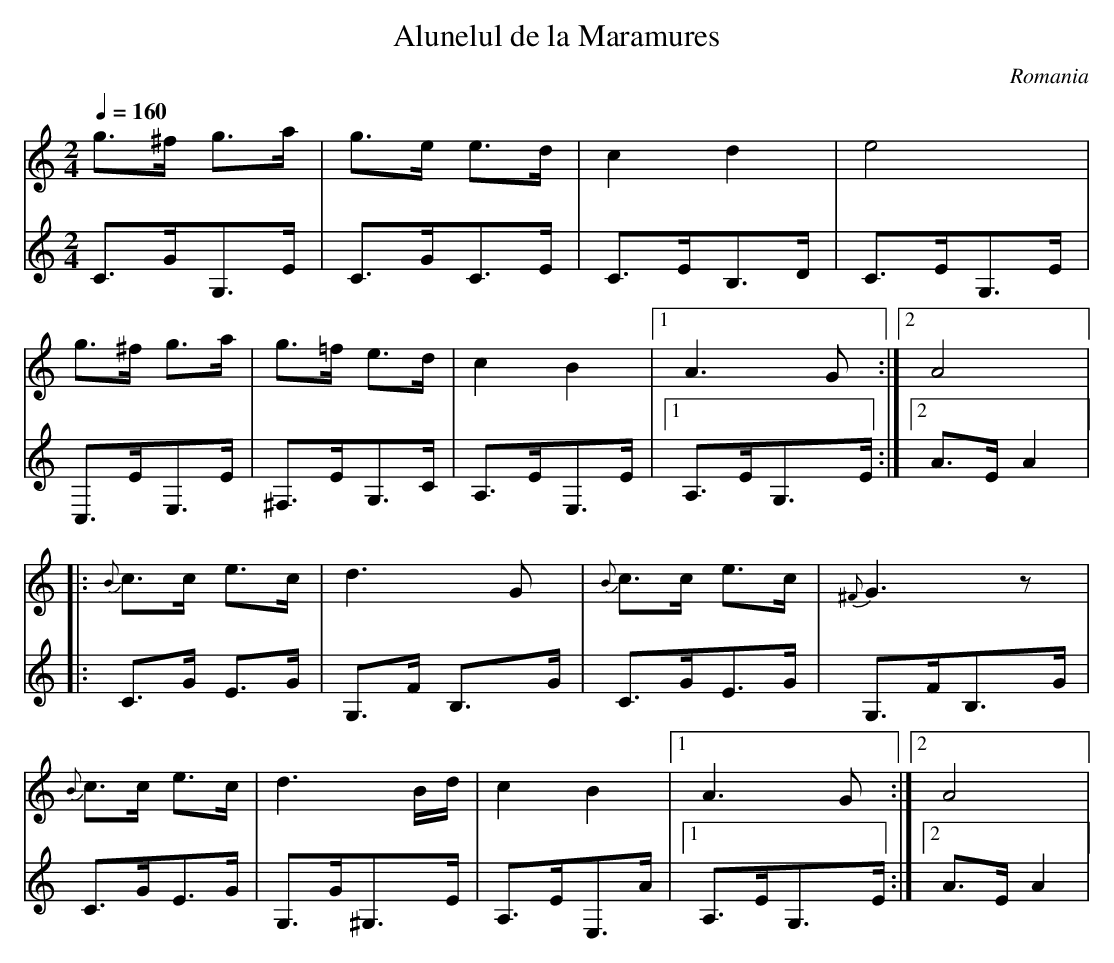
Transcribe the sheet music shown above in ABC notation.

X:1
T:Alunelul de la Maramures
O:Romania
M:2/4
L:1/8
K:Am
Q:1/4=160
V:1
g3/2^f/ g3/2a/|g3/2e/ e3/2d/| c2 d2|e4|
g3/2^f/ g3/2a/|g3/2=f/ e3/2d/| c2 B2|[1A3G:|[2A4|:
{B}c3/2c/ e3/2c/|d3 G|{B}c3/2c/ e3/2c/|{^F}G3z|
{B}c3/2c/ e3/2c/|d3 B/d/|c2 B2|[1A3 G:|[2 A4|
V:2 clef=treble
C3/2G/G,3/2E/|C3/2G/C3/2E/|C3/2E/B,3/2D/|C3/2E/G,3/2E/|
C,3/2E/E,3/2E/|^F,3/2E/G,3/2C/|A,3/2E/E,3/2E/|[1A,3/2E/G,3/2E/:|[2A3/2E/ A2|:
C3/2G/ E3/2G/ |G,3/2F/ B,3/2G/|C3/2G/E3/2G/|G,3/2F/B,3/2G/|
C3/2G/E3/2G/|G,3/2G/^G,3/2E/|A,3/2E/E,3/2A/|[1A,3/2E/G,3/2E/:|[2A3/2E/ A2|
